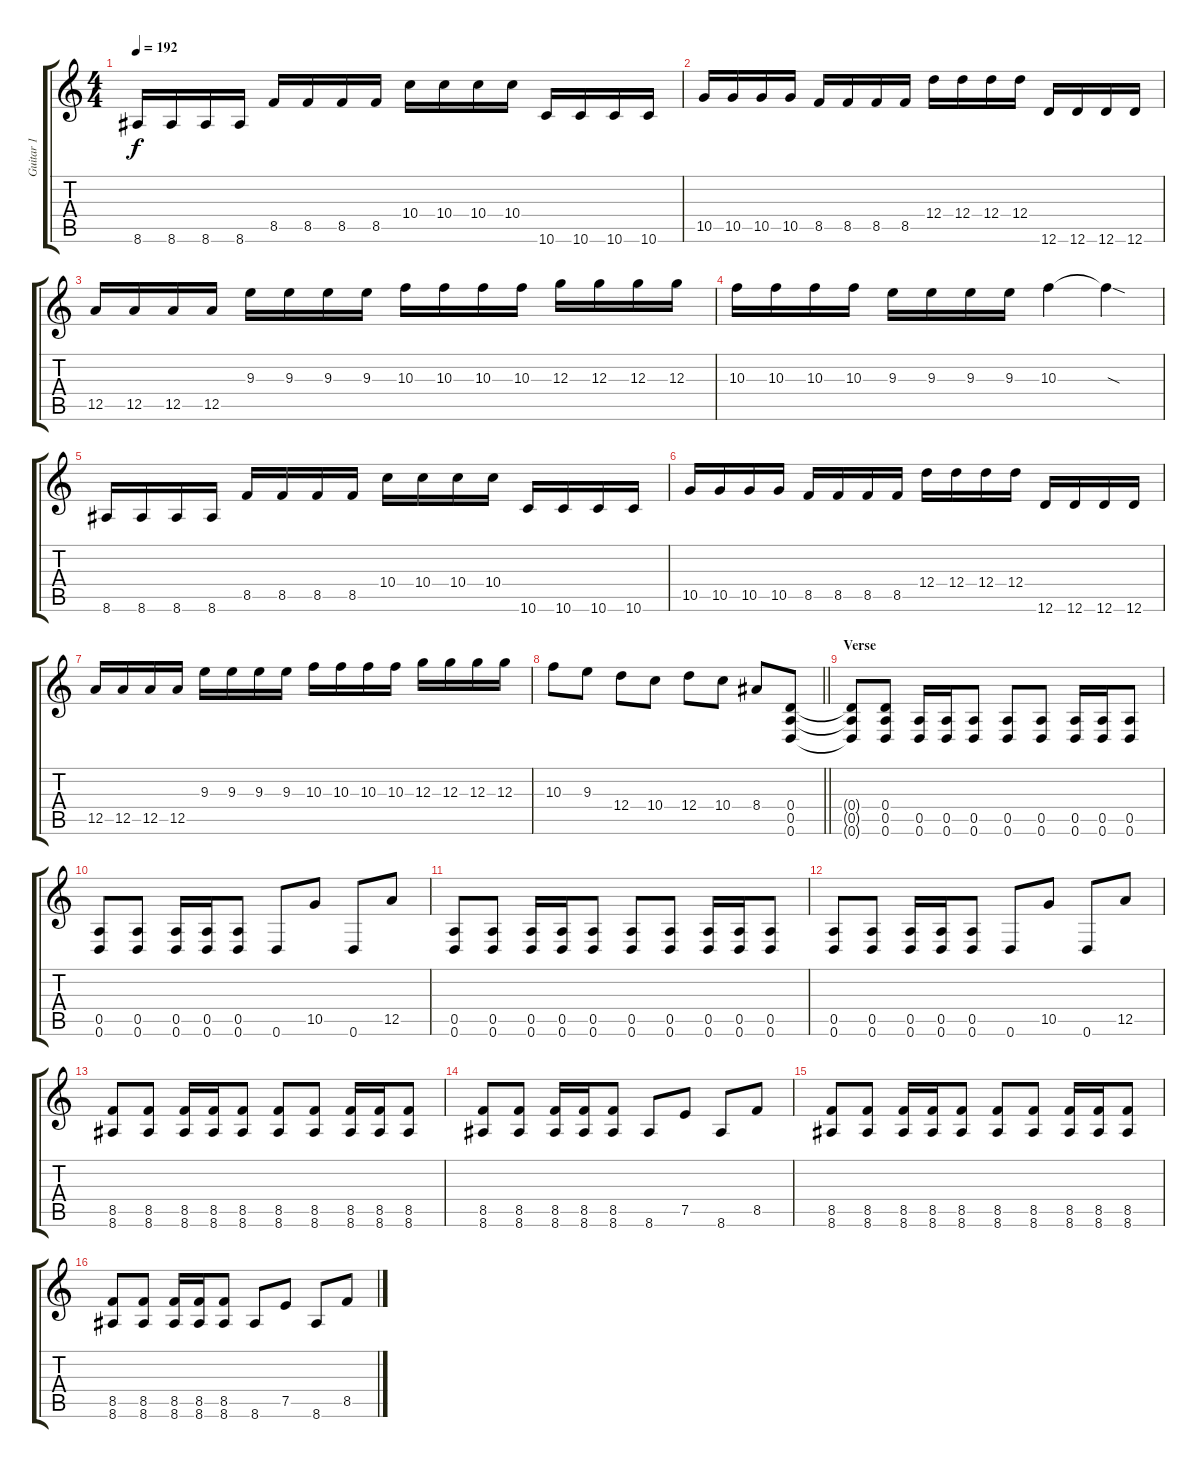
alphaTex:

\track ("Guitar 1" "Guitar 1") {instrument distortionguitar}
\staff {score tabs}
\tuning (E4 B3 G3 D3 A2 D2) {hide}
\ts (4 4)
\tempo 192
\clef g2
\ks c
8.6.16{dy f} 8.6.16 8.6.16 8.6.16 8.5.16 8.5.16 8.5.16 8.5.16 10.4.16 10.4.16 10.4.16 10.4.16 10.6.16 10.6.16 10.6.16 10.6.16 |
10.5.16 10.5.16 10.5.16 10.5.16 8.5.16 8.5.16 8.5.16 8.5.16 12.4.16 12.4.16 12.4.16 12.4.16 12.6.16 12.6.16 12.6.16 12.6.16 |
12.5.16 12.5.16 12.5.16 12.5.16 9.3.16 9.3.16 9.3.16 9.3.16 10.3.16 10.3.16 10.3.16 10.3.16 12.3.16 12.3.16 12.3.16 12.3.16 |
10.3.16 10.3.16 10.3.16 10.3.16 9.3.16 9.3.16 9.3.16 9.3.16 10.3.4 10.3{sod t}.4 |
8.6.16 8.6.16 8.6.16 8.6.16 8.5.16 8.5.16 8.5.16 8.5.16 10.4.16 10.4.16 10.4.16 10.4.16 10.6.16 10.6.16 10.6.16 10.6.16 |
10.5.16 10.5.16 10.5.16 10.5.16 8.5.16 8.5.16 8.5.16 8.5.16 12.4.16 12.4.16 12.4.16 12.4.16 12.6.16 12.6.16 12.6.16 12.6.16 |
12.5.16 12.5.16 12.5.16 12.5.16 9.3.16 9.3.16 9.3.16 9.3.16 10.3.16 10.3.16 10.3.16 10.3.16 12.3.16 12.3.16 12.3.16 12.3.16 |
\barLineRight lightlight
10.3.8 9.3.8 12.4.8 10.4.8 12.4.8 10.4.8 8.4.8 (0.4 0.5 0.6).8 |
\section ("" "Verse")
(0.4{t} 0.5{t} 0.6{t}).8 (0.4 0.5 0.6).8 (0.5 0.6).16 (0.5 0.6).16 (0.5 0.6).8 (0.5 0.6).8 (0.5 0.6).8 (0.5 0.6).16 (0.5 0.6).16 (0.5 0.6).8 |
(0.5 0.6).8 (0.5 0.6).8 (0.5 0.6).16 (0.5 0.6).16 (0.5 0.6).8 0.6.8 10.5.8 0.6.8 12.5.8 |
(0.5 0.6).8 (0.5 0.6).8 (0.5 0.6).16 (0.5 0.6).16 (0.5 0.6).8 (0.5 0.6).8 (0.5 0.6).8 (0.5 0.6).16 (0.5 0.6).16 (0.5 0.6).8 |
(0.5 0.6).8 (0.5 0.6).8 (0.5 0.6).16 (0.5 0.6).16 (0.5 0.6).8 0.6.8 10.5.8 0.6.8 12.5.8 |
(8.5 8.6).8 (8.5 8.6).8 (8.5 8.6).16 (8.5 8.6).16 (8.5 8.6).8 (8.5 8.6).8 (8.5 8.6).8 (8.5 8.6).16 (8.5 8.6).16 (8.5 8.6).8 |
(8.5 8.6).8 (8.5 8.6).8 (8.5 8.6).16 (8.5 8.6).16 (8.5 8.6).8 8.6.8 7.5.8 8.6.8 8.5.8 |
(8.5 8.6).8 (8.5 8.6).8 (8.5 8.6).16 (8.5 8.6).16 (8.5 8.6).8 (8.5 8.6).8 (8.5 8.6).8 (8.5 8.6).16 (8.5 8.6).16 (8.5 8.6).8 |
(8.5 8.6).8 (8.5 8.6).8 (8.5 8.6).16 (8.5 8.6).16 (8.5 8.6).8 8.6.8 7.5.8 8.6.8 8.5.8
